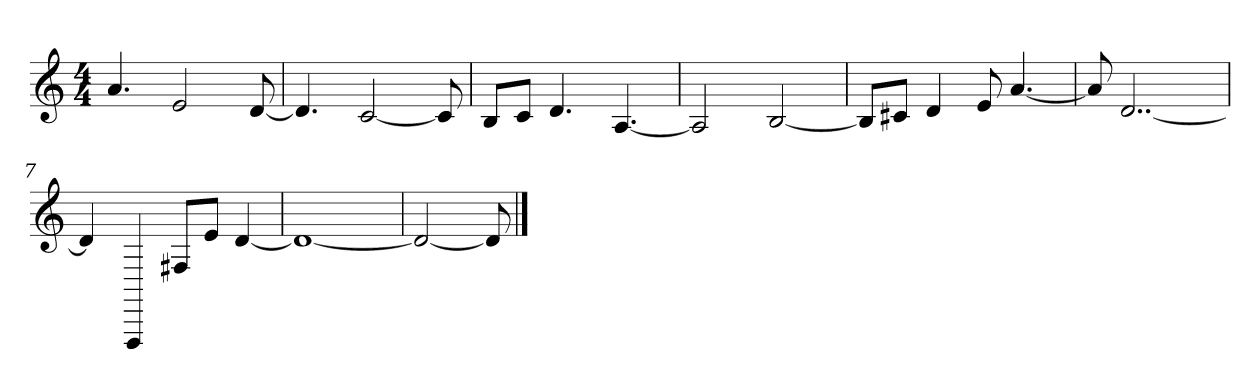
**kern
*part1
*staff1
*clefG2
*M4/4
=1
4.a
2e
[8d
=2
4.d]
[2c
8c]
=3
8BL
8cJ
4.d
[4.A
=4
2A]
[2B
=5
8BL]
8c#XJ
4d
8e
[4.a
=6
8a]
[2..d
=7
4d]
4FFF
8F#XL
8eJ
[4d
=8
1d_
=9
2d_
8d]
==
*-
